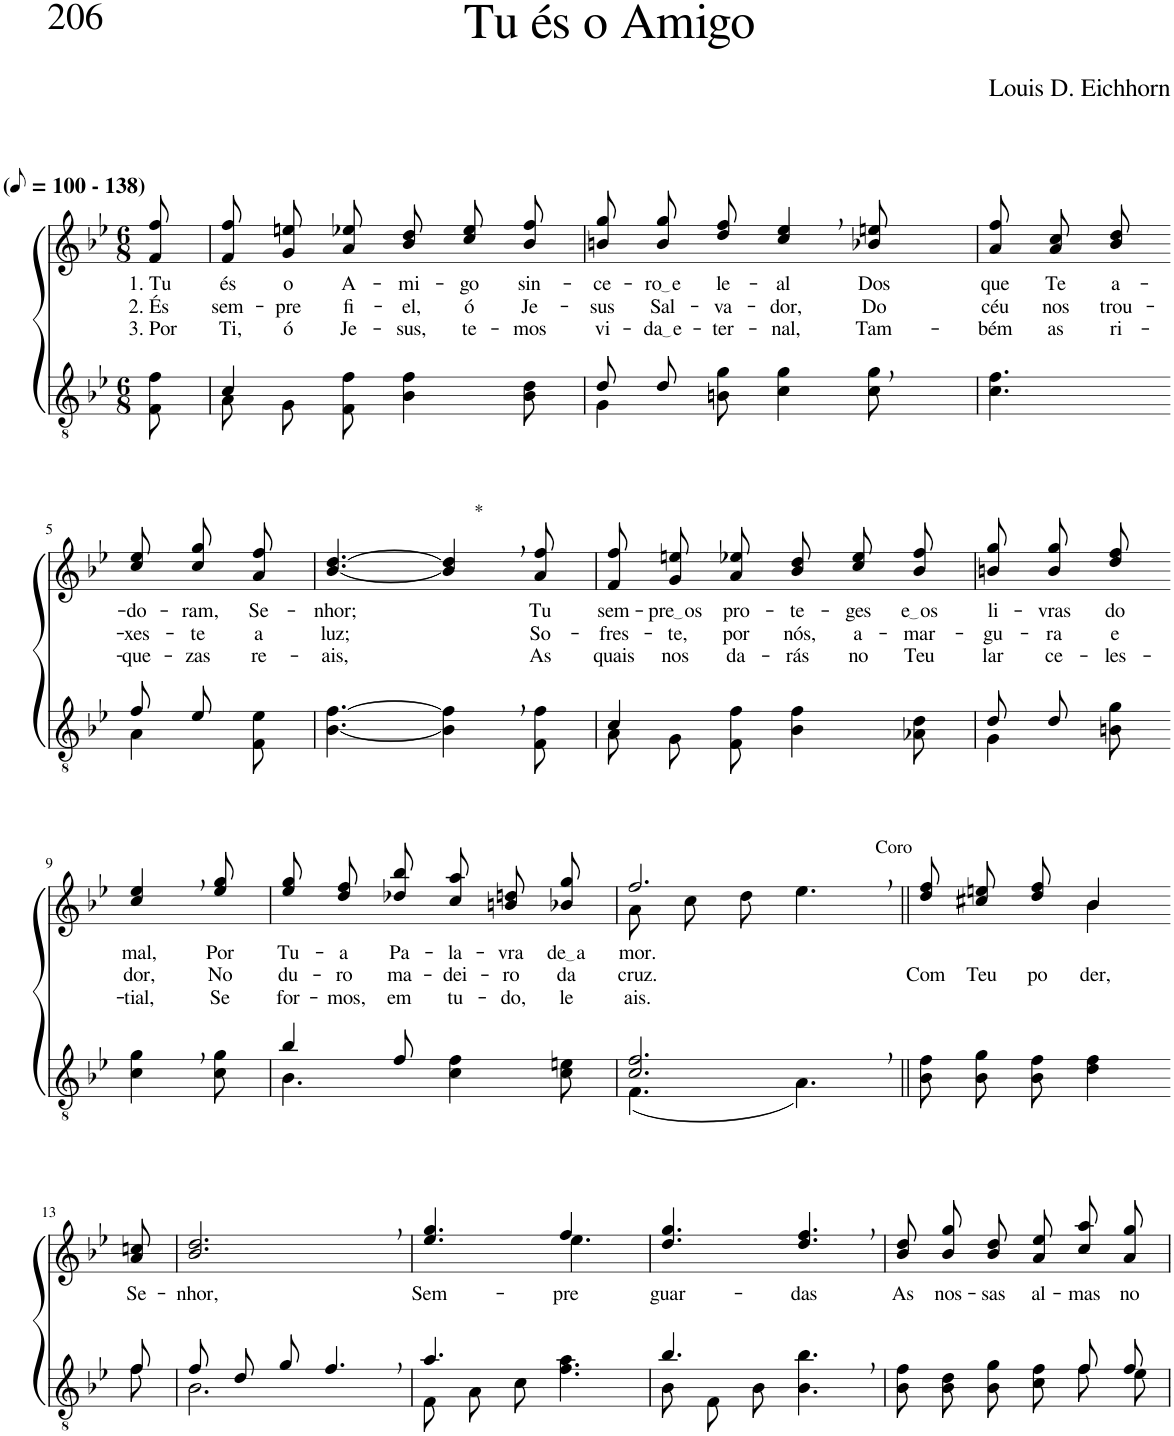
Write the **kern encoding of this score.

**kern	**kern	**text	**text	**text
*part2	*part1	*part1	*part1	*part1
*staff2	*staff1	*staff1	*staff1	*staff1
*I"Parte III e IV	*I"Parte I e II	*	*	*
*clefGv2	*clefG2	*	*	*
*Trd4c7	*Trd4c7	*	*	*
*k[b-e-]	*k[b-e-]	*	*	*
*M6/8	*M6/8	*	*	*
*MM50	*MM50	*	*	*
=1	=1	=1	=1	=1
!	!LO:TX:a:B:t=(	!	!	!
!	!LO:TX:a:B:t=- 138)	!	!	!
!	!	!LO:LY:b	!LO:LY:b	!LO:LY:b
8F\ 8f\	8f/ 8ff/	1. Tu	2. És	3. Por
=2	=2	=2	=2	=2
*^	*	*	*	*
!	!	!	!LO:LY:b	!LO:LY:b	!LO:LY:b
4c/	8A\L	8f\ 8ff\L	és	sem-	Ti,
!	!	!	!LO:LY:b	!LO:LY:b	!LO:LY:b
.	8G\	8g\ 8een\	o	-pre	ó
!	!	!	!LO:LY:b	!LO:LY:b	!LO:LY:b
2ryy	8F\ 8f\J	8a\ 8ee-X\J	A-	fi-	Je-
!	!	!	!LO:LY:b	!LO:LY:b	!LO:LY:b
.	4B-\ 4f\	8b-\ 8dd\L	-mi-	-el,	-sus,
!	!	!	!LO:LY:b	!LO:LY:b	!LO:LY:b
.	.	8cc\ 8ee-\	-go	ó	te-
!	!	!	!LO:LY:b	!LO:LY:b	!LO:LY:b
.	8B-\ 8d\	8b-\ 8ff\J	sin-	Je-	-mos
=3	=3	=3	=3	=3	=3
!	!	!	!LO:LY:b	!LO:LY:b	!LO:LY:b
8d/L	4G\	8bn\ 8gg\L	-ce-	-sus	vi-
!	!	!	!LO:LY:b	!LO:LY:b	!LO:LY:b
8d/J	.	8b\ 8gg\	ro e	Sal-	da e
!	!	!	!LO:LY:b	!LO:LY:b	!LO:LY:b
8ryy	8Bn\ 8g\	8dd\ 8ff\J	le-	-va-	-ter-
!	!	!	!LO:LY:b	!LO:LY:b	!LO:LY:b
4.ryy	4c\ 4g\	4cc/, 4ee-/,	-al	-dor,	-nal,
!	!	!	!LO:LY:b	!LO:LY:b	!LO:LY:b
.	8c\ 8g\	8b-X/ 8een/	Dos	Do	Tam-
=4	=4	=4	=4	=4	=4
!	!	!	!LO:LY:b	!LO:LY:b	!LO:LY:b
*v	*v	*	*	*	*
4.c\ 4.f\	8a\ 8ff\L	que	céu	-bém
!	!	!LO:LY:b	!LO:LY:b	!LO:LY:b
.	8a\ 8cc\	Te	nos	as
!	!	!LO:LY:b	!LO:LY:b	!LO:LY:b
.	8b-\ 8dd\J	a-	trou-	ri-
!!LO:LB:g=z
=5-	=5-	=5-	=5-	=5-
*^	*	*	*	*
!	!	!	!LO:LY:b	!LO:LY:b	!LO:LY:b
8f/L	4A\	8cc\ 8ee-\L	-do-	-xes-	-que-
!	!	!	!LO:LY:b	!LO:LY:b	!LO:LY:b
8e-/J	.	8cc\ 8gg\	-ram,	-te	-zas
!	!	!	!LO:LY:b	!LO:LY:b	!LO:LY:b
8ryy	8F\ 8e-\	8a\ 8ff\J	Se-	a	re-
=6	=6	=6	=6	=6	=6
!	!	!	!LO:LY:b	!LO:LY:b	!LO:LY:b
*v	*v	*	*	*	*
[4.B-\ [4.f\	[4.b-/ [4.dd/	-nhor;	luz;	-ais,
!	!LO:TX:a:t=*	!	!	!
4B-\], 4f\],	4b-/], 4dd/],	.	.	.
!	!	!LO:LY:b	!LO:LY:b	!LO:LY:b
8F\ 8f\	8a/ 8ff/	Tu	So-	As
=7	=7	=7	=7	=7
*^	*	*	*	*
!	!	!	!LO:LY:b	!LO:LY:b	!LO:LY:b
4c/	8A\L	8f\ 8ff\L	sem-	-fres-	quais
!	!	!	!LO:LY:b	!LO:LY:b	!LO:LY:b
.	8G\	8g\ 8een\	pre os	-te,	nos
!	!	!	!LO:LY:b	!LO:LY:b	!LO:LY:b
2ryy	8F\ 8f\J	8a\ 8ee-X\J	pro-	por	da-
!	!	!	!LO:LY:b	!LO:LY:b	!LO:LY:b
.	4B-\ 4f\	8b-\ 8dd\L	-te-	nós,	-rás
!	!	!	!LO:LY:b	!LO:LY:b	!LO:LY:b
.	.	8cc\ 8ee-\	-ges	a-	no
!	!	!	!LO:LY:b	!LO:LY:b	!LO:LY:b
.	8A-X\ 8d\	8b-\ 8ff\J	e os	-mar-	Teu
=8	=8	=8	=8	=8	=8
!	!	!	!LO:LY:b	!LO:LY:b	!LO:LY:b
8d/L	4G\	8bn\ 8gg\L	li-	-gu-	lar
!	!	!	!LO:LY:b	!LO:LY:b	!LO:LY:b
8d/J	.	8b\ 8gg\	-vras	-ra	ce-
!	!	!	!LO:LY:b	!LO:LY:b	!LO:LY:b
8ryy	8Bn\ 8g\	8dd\ 8ff\J	do	e	-les-
!!LO:LB:g=z
=9-	=9-	=9-	=9-	=9-	=9-
!	!	!	!LO:LY:b	!LO:LY:b	!LO:LY:b
*v	*v	*	*	*	*
4c\, 4g\,	4cc/, 4ee-/,	mal,	dor,	-tial,
!	!	!LO:LY:b	!LO:LY:b	!LO:LY:b
8c\ 8g\	8ee-/ 8gg/	Por	No	Se
=10	=10	=10	=10	=10
*^	*	*	*	*
!	!	!	!LO:LY:b	!LO:LY:b	!LO:LY:b
4b-/	4.B-\	8ee-\ 8gg\L	Tu-	du-	for-
!	!	!	!LO:LY:b	!LO:LY:b	!LO:LY:b
.	.	8dd\ 8ff\	-a	-ro	-mos,
!	!	!	!LO:LY:b	!LO:LY:b	!LO:LY:b
8f/	.	8dd-X\ 8bb-\J	Pa-	ma-	em
!	!	!	!LO:LY:b	!LO:LY:b	!LO:LY:b
4ryy	4c\ 4f\	8cc\ 8aa\L	-la-	-dei-	tu-
!	!	!	!LO:LY:b	!LO:LY:b	!LO:LY:b
.	.	8bn\ 8ddn\	-vra	-ro	-do,
!	!	!	!LO:LY:b	!LO:LY:b	!LO:LY:b
8ryy	8c\ 8en\	8b-X\ 8gg\J	de a	da	le-
=11	=11	=11	=11	=11	=11
*	*	*^	*	*	*
!	!	!	!	!LO:LY:b	!LO:LY:b	!LO:LY:b
2.c/, 2.f/,	(4.F\	2.ff,/	8a\L	mor.	cruz.	-ais.
.	.	.	8cc\	.	.	.
.	.	.	8dd\J	.	.	.
!	!	!	!LO:TX:a:t=Coro	!	!	!
.	4.A\)	.	4.ee-\	.	.	.
=12||	=12||	=12||	=12||	=12||	=12||	=12||
!	!	!	!	!	!LO:LY:b	!
*v	*v	*	*	*	*	*
8B-\ 8f\L	8dd\ 8ff\L	4.ryy	.	Com	.
!	!	!	!	!LO:LY:b	!
8B-\ 8g\	8cc#X\ 8een\	.	.	Teu	.
!	!	!	!	!LO:LY:b	!
8B-\ 8f\J	8dd\ 8ff\J	.	.	po-	.
!	!	!	!	!LO:LY:b	!
4d\ 4f\	4b-/	4b-\	.	-der,	.
!!LO:LB:g=z
=13-	=13-	=13-	=13-	=13-	=13-
*^	*	*	*	*	*
!	!	!	!	!LO:LY:b	!	!
*	*	*v	*v	*	*	*
8f/	8f\	8a/ 8ccn/	Se-	.	.
=14	=14	=14	=14	=14	=14
!	!	!	!LO:LY:b	!	!
8f/L	2.B-\	2.b-/, 2.dd/,	-nhor,	.	.
8d/	.	.	.	.	.
8g/J	.	.	.	.	.
4.f,/	.	.	.	.	.
=15	=15	=15	=15	=15	=15
*	*	*^	*	*	*
!	!	!	!	!LO:LY:b	!	!
4.a/	8F\L	4.ryy	4.ee-/ 4.gg/	Sem-	.	.
.	8A\	.	.	.	.	.
.	8c\J	.	.	.	.	.
!	!	!	!	!LO:LY:b	!	!
4.ryy	4.f\ 4.a\	4ff/	4.ee-\	-pre	.	.
.	.	8ryy	.	.	.	.
*	*	*v	*v	*	*	*
=16	=16	=16	=16	=16	=16
!	!	!	!LO:LY:b	!	!
4.b-/	8B-\L	4.dd/ 4.gg/	guar-	.	.
.	8F\	.	.	.	.
.	8B-\J	.	.	.	.
!	!	!	!LO:LY:b	!	!
4.ryy	4.B-\ 4.b-\	4.dd/, 4.ff/,	-das	.	.
=17	=17	=17	=17	=17	=17
!	!	!	!LO:LY:b	!	!
2ryy	8B-\ 8f\L	8b-\ 8dd\L	As	.	.
!	!	!	!LO:LY:b	!	!
.	8B-\ 8d\	8b-\ 8gg\	nos-	.	.
!	!	!	!LO:LY:b	!	!
.	8B-\ 8g\J	8b-\ 8dd\J	-sas	.	.
!	!	!	!LO:LY:b	!	!
.	8c\ 8f\L	8a\ 8ee-\L	al-	.	.
!	!	!	!LO:LY:b	!	!
8f/L	8f\	8cc\ 8aa\	-mas	.	.
!	!	!	!LO:LY:b	!	!
8f/J	8e-\J	8a\ 8gg\J	no	.	.
*v	*v	*	*	*	*
=	=	=	=	=
*-	*-	*-	*-	*-
